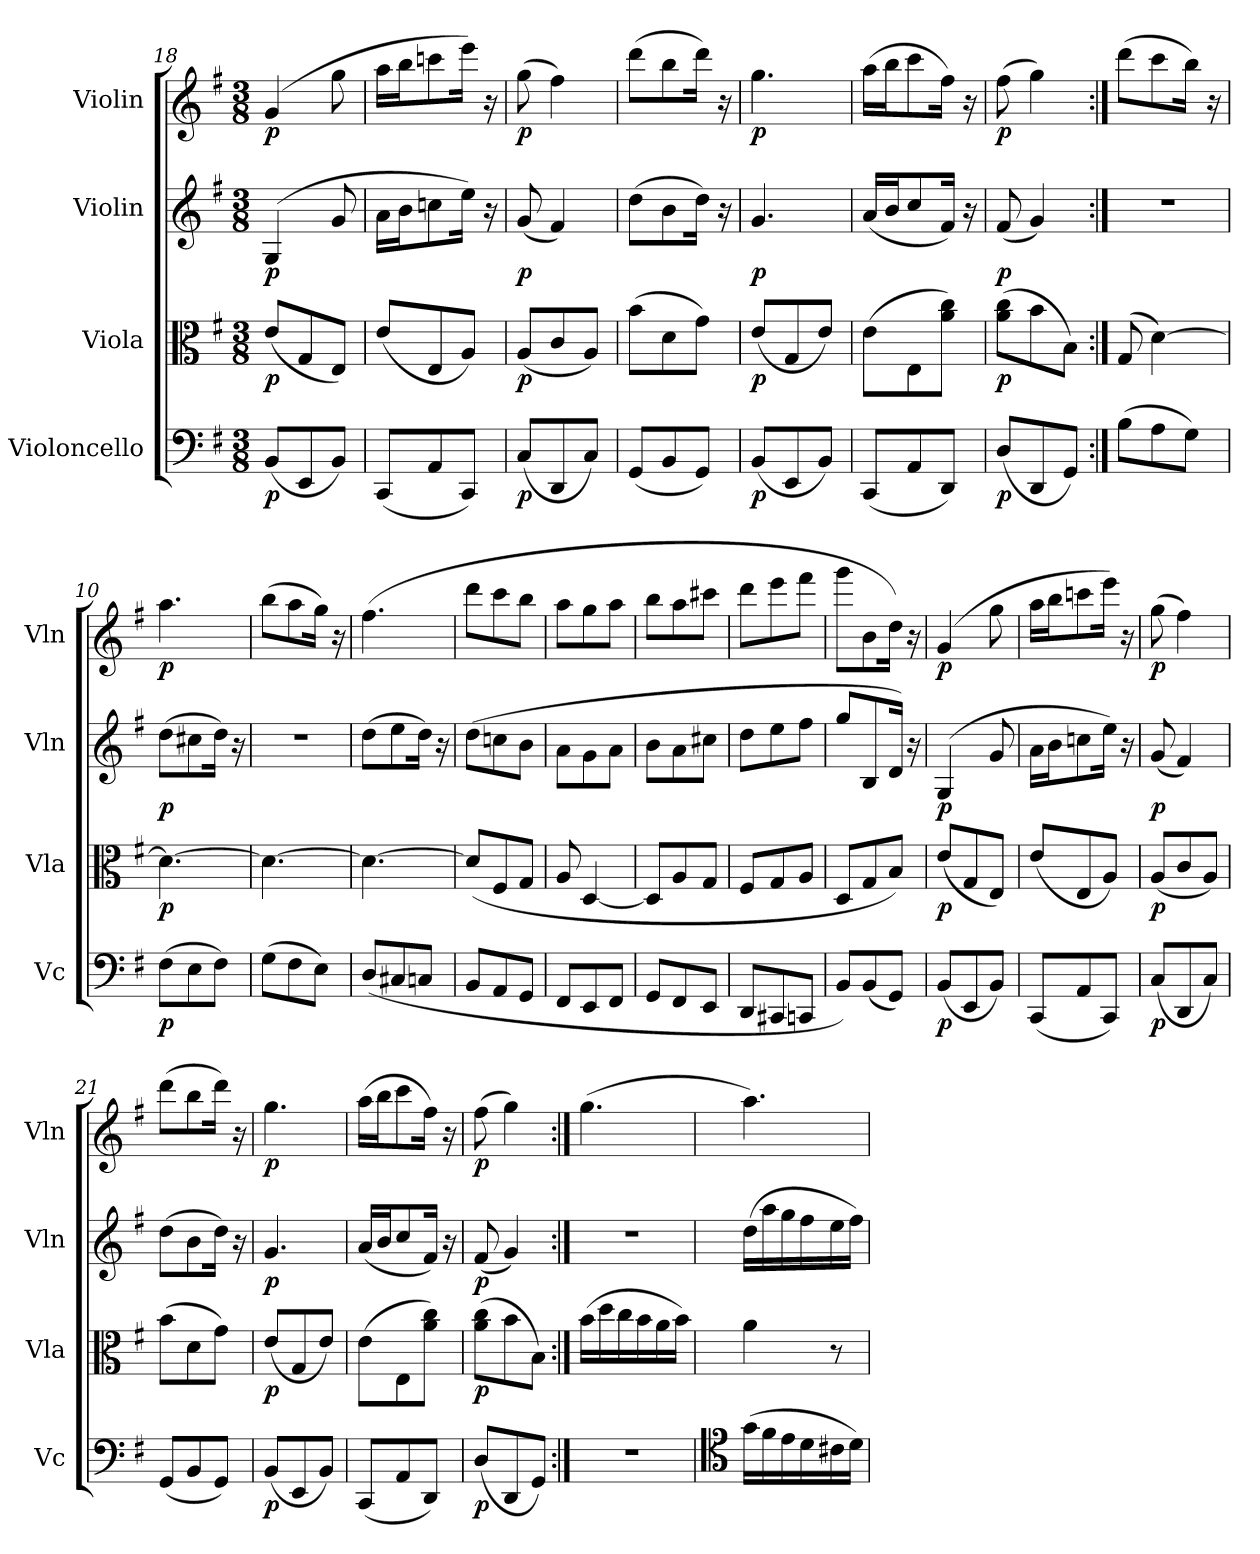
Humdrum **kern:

**kern	**dynam	**kern	**dynam	**kern	**dynam	**kern	**dynam
*part4	*part4	*part3	*part3	*part2	*part2	*part1	*part1
*staff4	*staff4	*staff3	*staff3	*staff2	*staff2	*staff1	*staff1
*I"Violoncello	*	*I"Viola	*	*I"Violin	*	*I"Violin	*
*I'Vc	*	*I'Vla	*	*I'Vln	*	*I'Vln	*
*clefF4	*	*clefC3	*	*clefG2	*	*clefG2	*
*k[f#]	*	*k[f#]	*	*k[f#]	*	*k[f#]	*
*G:	*	*G:	*	*G:	*	*G:	*
*M3/8	*	*M3/8	*	*M3/8	*	*M3/8	*
=18	=18	=18	=18	=18	=18	=18	=18
(8BB/L	p	(8e/L	p	(4G/	p	(4g/	p
8EE/	.	8G/	.	.	.	.	.
8BB/J)	.	8E/J)	.	8g/	.	8gg\	.
=19	=19	=19	=19	=19	=19	=19	=19
(8CC/L	.	(8e\L	.	16a\LL	.	16aa\LL	.
.	.	.	.	16b\J	.	16bb\J	.
8AA/	.	8E/	.	8ccn\	.	8cccn\	.
8CC/J)	.	8A/J)	.	16ee\Jk)	.	16eee\Jk)	.
.	.	.	.	16r	.	16r	.
=20	=20	=20	=20	=20	=20	=20	=20
(8C/L	p	(8A/L	p	(8g/	p	(8gg\	p
8DD/	.	8c/	.	4f#/)	.	4ff#\)	.
8C/J)	.	8A/J)	.	.	.	.	.
=21	=21	=21	=21	=21	=21	=21	=21
(8GG/L	.	(8b\L	.	(8dd\L	.	(8ddd\L	.
8BB/	.	8d\	.	8b\	.	8bb\	.
8GG/J)	.	8g\J)	.	16dd\Jk)	.	16ddd\Jk)	.
.	.	.	.	16r	.	16r	.
=22	=22	=22	=22	=22	=22	=22	=22
(8BB/L	p	(8e/L	p	4.g/	p	4.gg\	p
8EE/	.	8G/	.	.	.	.	.
8BB/J)	.	8e/J)	.	.	.	.	.
=23	=23	=23	=23	=23	=23	=23	=23
(8CC/L	.	(8e\L	.	(16a/LL	.	(16aa\LL	.
.	.	.	.	16b/J	.	16bb\J	.
8AA/	.	8E/	.	8cc/	.	8ccc\	.
8DD/J)	.	8a\ 8cc\J)	.	16f#/Jk)	.	16ff#\Jk)	.
.	.	.	.	16r	.	16r	.
=24	=24	=24	=24	=24	=24	=24	=24
(8D/L	p	(8a\ 8cc\L	p	(8f#/	p	(8ff#\	p
8DD/	.	8b\	.	4g/)	.	4gg\)	.
8GG/J)	.	8B\J)	.	.	.	.	.
=25:|!	=25:|!	=25:|!	=25:|!	=25:|!	=25:|!	=25:|!	=25:|!
(8B\L	.	(8G/	.	4.r	.	(8ddd\L	.
8A\	.	[4d\)	.	.	.	8ccc\	.
8G\J)	.	.	.	.	.	16bb\Jk)	.
.	.	.	.	.	.	16r	.
=10	=10	=10	=10	=10	=10	=10	=10
(8F#\L	p	4.d\_	p	(8dd\L	p	4.aa\	p
8E\	.	.	.	8cc#X\	.	.	.
8F#\J)	.	.	.	16dd\Jk)	.	.	.
.	.	.	.	16r	.	.	.
=11	=11	=11	=11	=11	=11	=11	=11
(8G\L	.	4.d\_	.	4.r	.	(8bb\L	.
8F#\	.	.	.	.	.	8aa\	.
8E\J)	.	.	.	.	.	16gg\Jk)	.
.	.	.	.	.	.	16r	.
=12	=12	=12	=12	=12	=12	=12	=12
(8D/L	.	4.d\_	.	(8dd\L	.	(4.ff#\	.
8C#X/	.	.	.	8ee\	.	.	.
8Cn/J	.	.	.	16dd\Jk)	.	.	.
.	.	.	.	16r	.	.	.
=13	=13	=13	=13	=13	=13	=13	=13
8BB/L	.	(8d/L]	.	(8dd\L	.	8ddd\L	.
8AA/	.	8F#/	.	8ccn\	.	8ccc\	.
8GG/J	.	8G/J	.	8b\J	.	8bb\J	.
=14	=14	=14	=14	=14	=14	=14	=14
8FF#/L	.	8A/	.	8a\L	.	8aa\L	.
8EE/	.	[4D/	.	8g\	.	8gg\	.
8FF#/J	.	.	.	8a\J	.	8aa\J	.
=15	=15	=15	=15	=15	=15	=15	=15
8GG/L	.	8D/L]	.	8b\L	.	8bb\L	.
8FF#/	.	8A/	.	8a\	.	8aa\	.
8EE/J	.	8G/J	.	8cc#X\J	.	8ccc#X\J	.
=16	=16	=16	=16	=16	=16	=16	=16
8DD/L	.	8F#/L	.	8dd\L	.	8ddd\L	.
8CC#X/	.	8G/	.	8ee\	.	8eee\	.
8CCn/J	.	8A/J	.	8ff#\J	.	8fff#\J	.
=17	=17	=17	=17	=17	=17	=17	=17
8BB/L)	.	8D/L	.	8gg\L	.	8ggg\L	.
(8BB/	.	8G/	.	8B/	.	8b\	.
8GG/J)	.	8B/J)	.	16d/Jk)	.	16dd\Jk)	.
.	.	.	.	16r	.	16r	.
=18	=18	=18	=18	=18	=18	=18	=18
(8BB/L	p	(8e/L	p	(4G/	p	(4g/	p
8EE/	.	8G/	.	.	.	.	.
8BB/J)	.	8E/J)	.	8g/	.	8gg\	.
=19	=19	=19	=19	=19	=19	=19	=19
(8CC/L	.	(8e\L	.	16a\LL	.	16aa\LL	.
.	.	.	.	16b\J	.	16bb\J	.
8AA/	.	8E/	.	8ccn\	.	8cccn\	.
8CC/J)	.	8A/J)	.	16ee\Jk)	.	16eee\Jk)	.
.	.	.	.	16r	.	16r	.
=20	=20	=20	=20	=20	=20	=20	=20
(8C/L	p	(8A/L	p	(8g/	p	(8gg\	p
8DD/	.	8c/	.	4f#/)	.	4ff#\)	.
8C/J)	.	8A/J)	.	.	.	.	.
=21	=21	=21	=21	=21	=21	=21	=21
(8GG/L	.	(8b\L	.	(8dd\L	.	(8ddd\L	.
8BB/	.	8d\	.	8b\	.	8bb\	.
8GG/J)	.	8g\J)	.	16dd\Jk)	.	16ddd\Jk)	.
.	.	.	.	16r	.	16r	.
=22	=22	=22	=22	=22	=22	=22	=22
(8BB/L	p	(8e/L	p	4.g/	p	4.gg\	p
8EE/	.	8G/	.	.	.	.	.
8BB/J)	.	8e/J)	.	.	.	.	.
=23	=23	=23	=23	=23	=23	=23	=23
(8CC/L	.	(8e\L	.	(16a/LL	.	(16aa\LL	.
.	.	.	.	16b/J	.	16bb\J	.
8AA/	.	8E/	.	8cc/	.	8ccc\	.
8DD/J)	.	8a\ 8cc\J)	.	16f#/Jk)	.	16ff#\Jk)	.
.	.	.	.	16r	.	16r	.
=24	=24	=24	=24	=24	=24	=24	=24
(8D/L	p	(8a\ 8cc\L	p	(8f#/	p	(8ff#\	p
8DD/	.	8b\	.	4g/)	.	4gg\)	.
8GG/J)	.	8B\J)	.	.	.	.	.
=25:|!	=25:|!	=25:|!	=25:|!	=25:|!	=25:|!	=25:|!	=25:|!
4.r	.	(16b\LL	.	4.r	.	(4.gg\	.
.	.	16dd\	.	.	.	.	.
.	.	16cc\	.	.	.	.	.
.	.	16b\	.	.	.	.	.
.	.	16a\	.	.	.	.	.
.	.	16b\JJ)	.	.	.	.	.
=26	=26	=26	=26	=26	=26	=26	=26
*clefC4	*	*	*	*	*	*	*
(16g\LL	.	4a\	.	(16dd\LL	.	4.aa\)	.
16f#\	.	.	.	16aa\	.	.	.
16e\	.	.	.	16gg\	.	.	.
16d\	.	.	.	16ff#\	.	.	.
16c#X\	.	8r	.	16ee\	.	.	.
16d\JJ)	.	.	.	16ff#\JJ)	.	.	.
=	=	=	=	=	=	=	=
*-	*-	*-	*-	*-	*-	*-	*-
